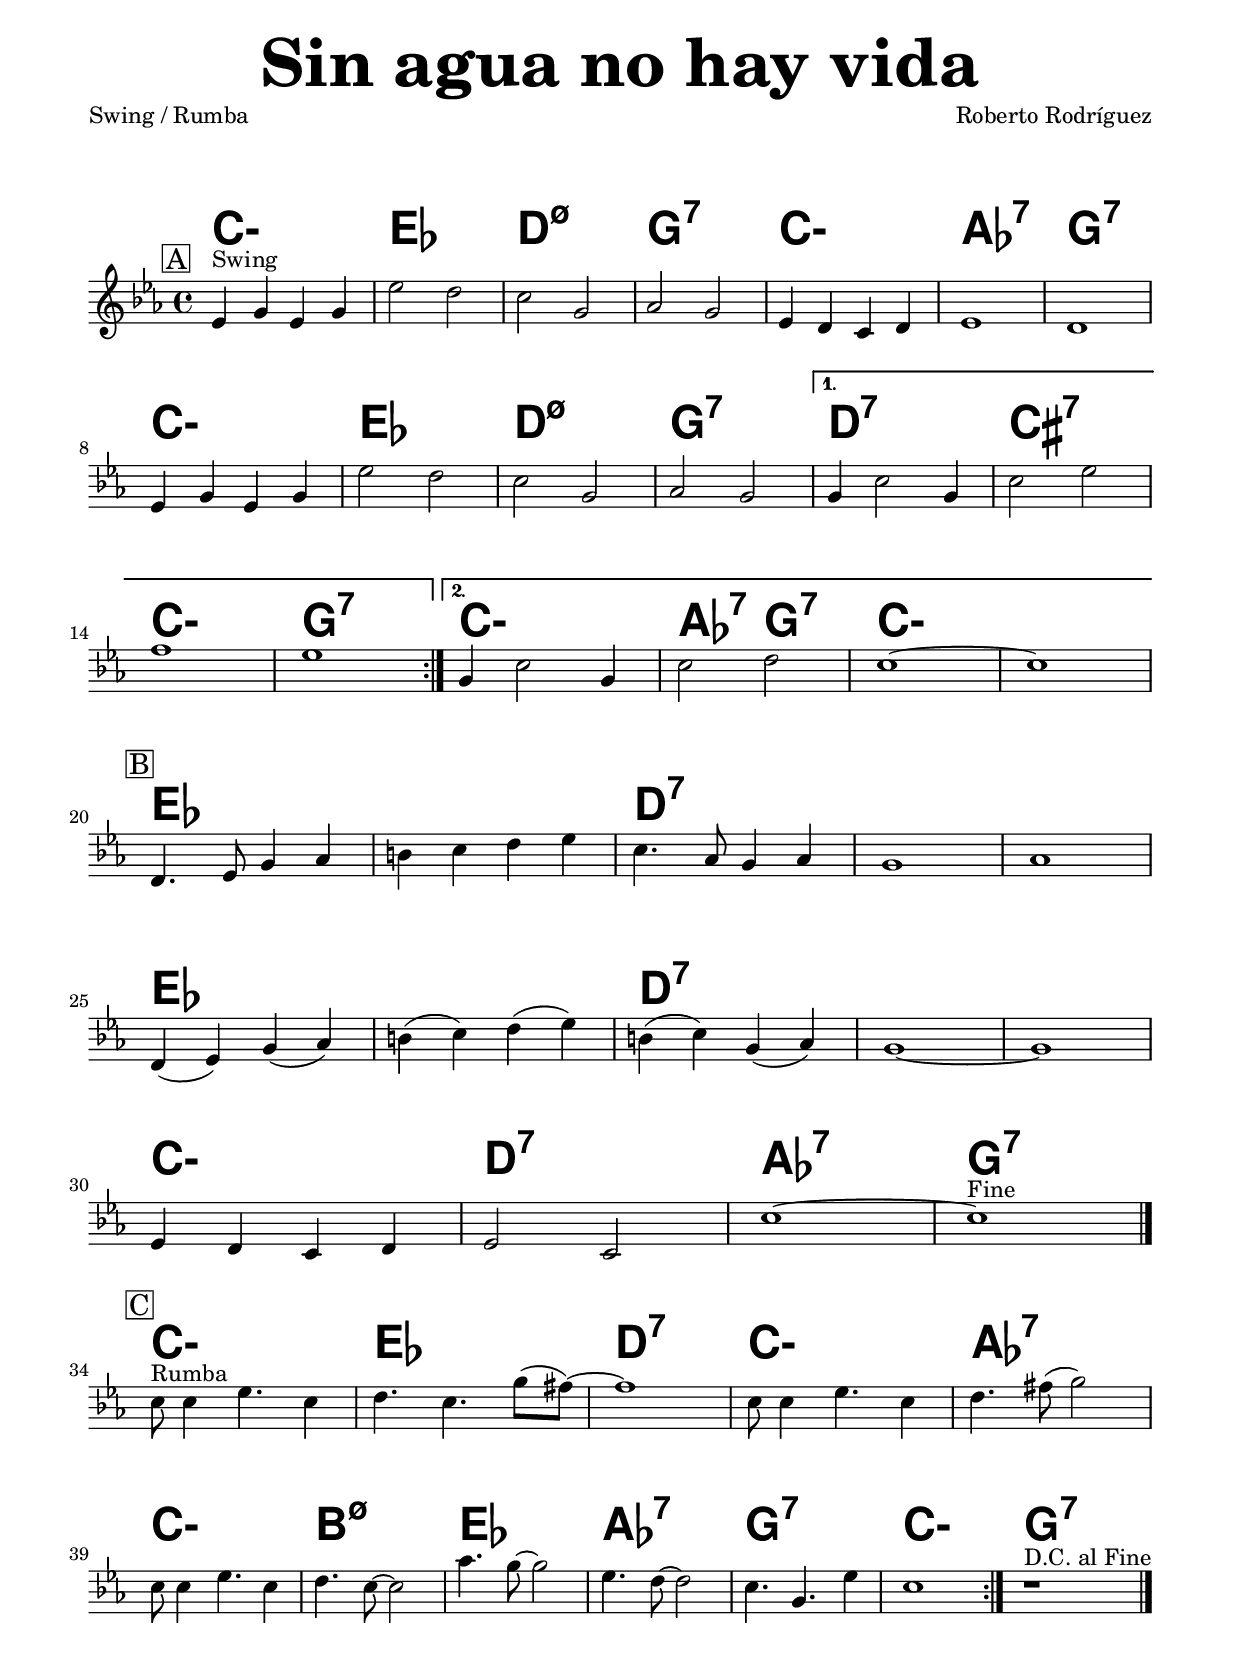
\include "headers.ly"

cifrado =  \chords {
  c1:min | ees | d:m7.5- | g:7 |
  c:min | aes:7 | g:7 |
  c1:min | ees | d:m7.5- | g:7 |
  d:7 | cis:7 | c:m | g:7 |
  c:m | aes2:7 g:7 | c1:m | c:m |
  
  ees | ees | d:7 | d:7 | d:7 |
  ees | ees | d:7 | d:7 | d:7 |
  c:m | d:7 | aes:7 | g:7 |
  
  c:m | ees | d:7 | c:m | aes:7 |
  c:m | b:m7.5- | ees | aes:7 | g:7 | c:m | g:7
}

melo = \relative c' {
  \key c \minor
  
  \mark \parteA
  
  \repeat volta 2 {
    ees4^Swing g ees g | ees'2 d | c g | aes g | ees4 d c d | ees1 d |
    \ocultar-clave
    \break
    ees4 g ees g | ees'2 d | c g | aes g | 
  }
  \alternative {
    { g4 c2 g4 | c2 ees | f1 | ees |}
    { g,4 c2 g4 | c2 d | c1~ c | }
  }
  \break
  
  \mark \parteB
  d,4. ees8 g4 aes | b c d ees | c4. aes8 g4 aes | g1 | aes |
  \break
  d,4( ees) g( aes) | b( c) d( ees) | b( c) g( aes) | g1~ | g1 |
  \break
  ees4 d c d | ees2 c | c'1~ | c^Fine |
  \fin
  \break
  
  \mark \parteC
  \repeat volta 2 {
    c8^Rumba c4 ees4. c4 | d4. c g'8( fis~) | fis1 |
    c8 c4 ees4. c4 | d4. fis8( g2) |
    \break
    c,8 c4 ees4. c4 | d4. c8~ c2 |
    aes'4. g8~ g2 | ees4. d8~ d2 |
    c4. g4. ees'4 | c1 |
  }
  r1^"D.C. al Fine"
  \fin
}

\bookpart {
  \header {
    title = \markup { \abs-fontsize #32 "Sin agua no hay vida" }
    composer = "Roberto Rodríguez"
    poet = "Swing / Rumba"
  }

  <<
    \cifrado
    \melo
  >>
}